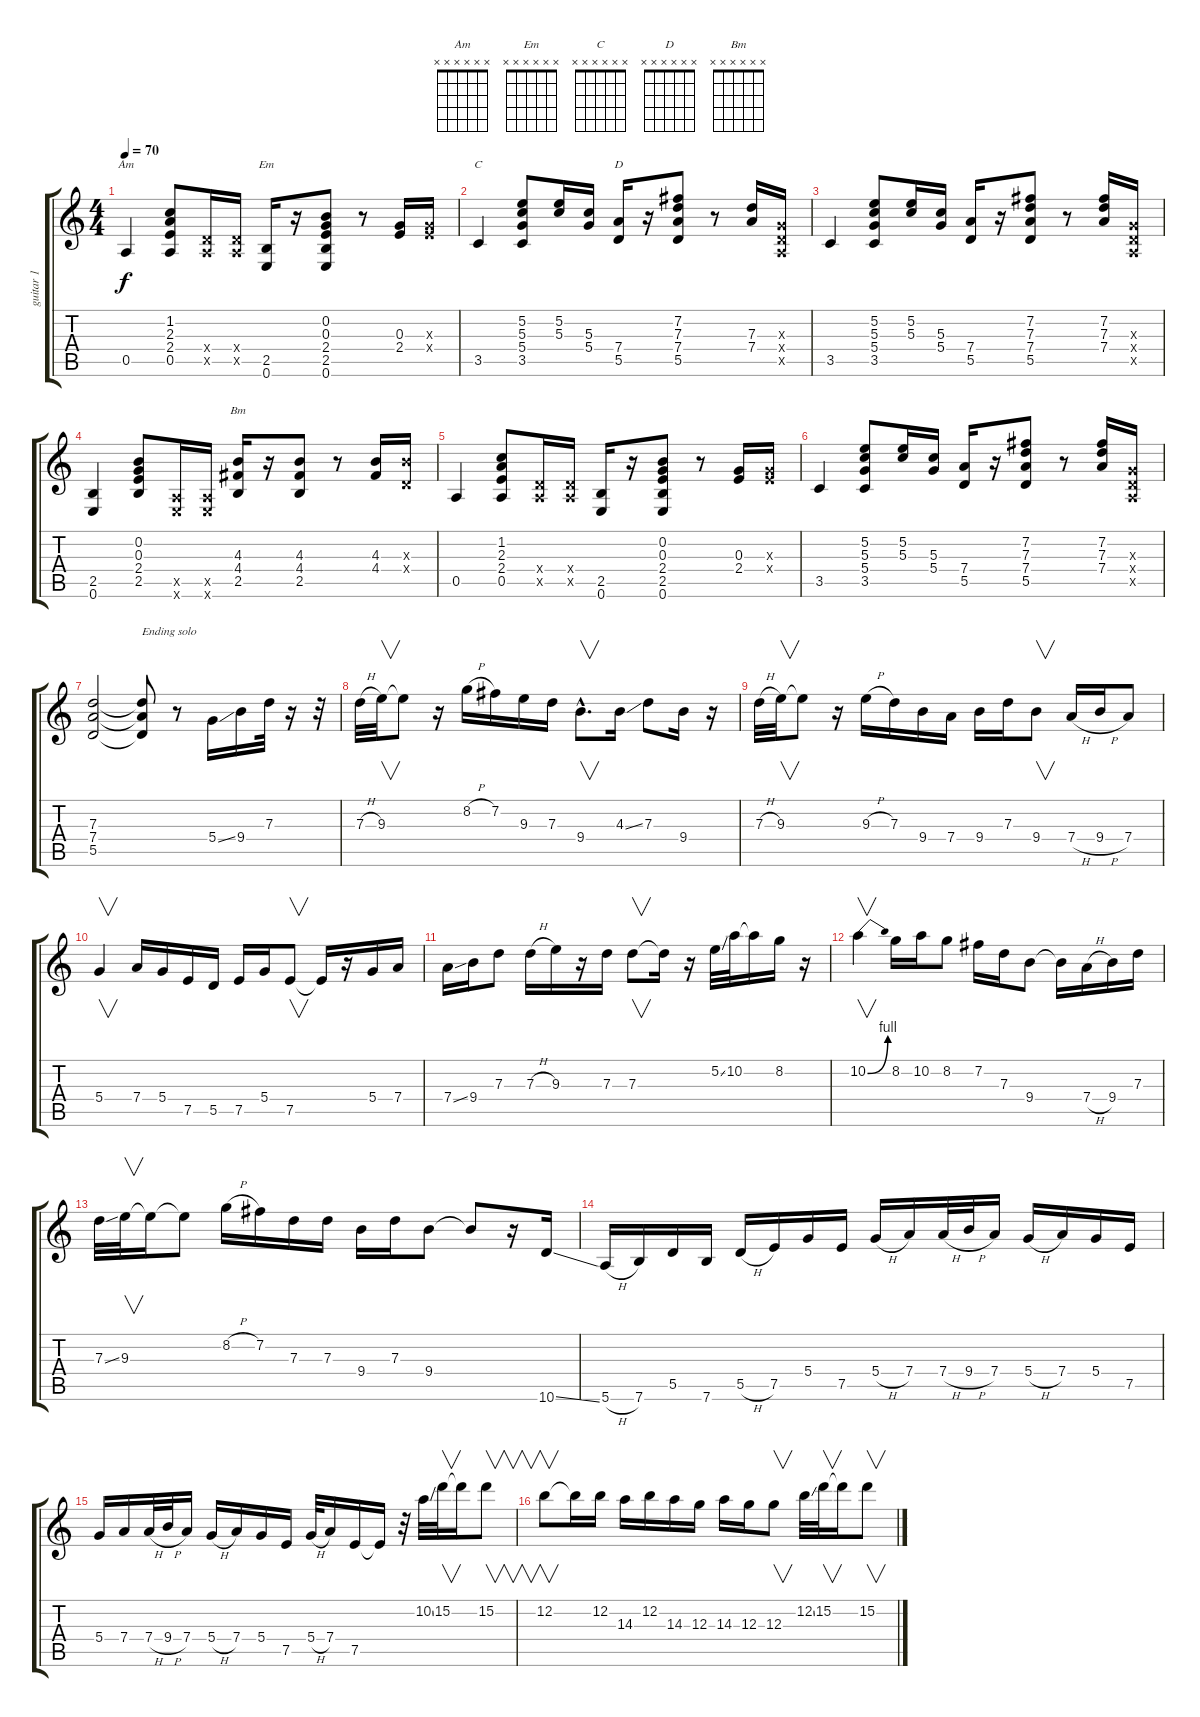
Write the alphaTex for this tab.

\track ("guitar 1" "guitar 1") {instrument overdrivenguitar}
\staff {score tabs}
\tuning (E4 B3 G3 D3 A2 E2) {hide}
\chord ("Am" x x x x x x) {firstfret 0}
\chord ("Em" x x x x x x) {firstfret 0}
\chord ("C" x x x x x x) {firstfret 0}
\chord ("D" x x x x x x) {firstfret 0}
\chord ("Bm" x x x x x x) {firstfret 0}
\ts (4 4)
\tempo 70
\clef g2
\ks c
0.5.4{ch "Am" dy f} (1.2 2.3 2.4 0.5).8 (0.4{x} 0.5{x}).16 (0.4{x} 0.5{x}).16 (2.5 0.6).16{ch "Em"} r.16 (0.2 0.3 2.4 2.5 0.6).8 r.8 (0.3 2.4).16 (0.3{x} 2.4{x}).16 |
3.5.4{ch "C"} (5.2 5.3 5.4 3.5).8 (5.2 5.3).16 (5.3 5.4).16 (7.4 5.5).16{ch "D"} r.16 (7.2 7.3 7.4 5.5).8 r.8 (7.3 7.4).16 (0.3{x} 0.4{x} 0.5{x}).16 |
3.5.4 (5.2 5.3 5.4 3.5).8 (5.2 5.3).16 (5.3 5.4).16 (7.4 5.5).16 r.16 (7.2 7.3 7.4 5.5).8 r.8 (7.2 7.3 7.4).16 (0.3{x} 0.4{x} 0.5{x}).16 |
(2.5 0.6).4 (0.2 0.3 2.4 2.5).8 (0.5{x} 0.6{x}).16 (0.5{x} 0.6{x}).16 (4.3 4.4 2.5).16{ch "Bm"} r.16 (4.3 4.4 2.5).8 r.8 (4.3 4.4).16 (4.3{x} 0.4{x}).16 |
0.5.4 (1.2 2.3 2.4 0.5).8 (0.4{x} 0.5{x}).16 (0.4{x} 0.5{x}).16 (2.5 0.6).16 r.16 (0.2 0.3 2.4 2.5 0.6).8 r.8 (0.3 2.4).16 (0.3{x} 2.4{x}).16 |
3.5.4 (5.2 5.3 5.4 3.5).8 (5.2 5.3).16 (5.3 5.4).16 (7.4 5.5).16 r.16 (7.2 7.3 7.4 5.5).8 r.8 (7.2 7.3 7.4).16 (0.3{x} 0.4{x} 0.5{x}).16 |
(7.3 7.4 5.5).2 (7.3{t} 7.4{t} 5.5{t}).8{txt "Ending solo"} r.8 5.4{ss}.16{volume 16 instrument overdrivenguitar} 9.4.16 7.3.32 r.16 r.32 |
7.3{h}.32 9.3.32{v} 9.3{t}.8 r.16 8.2{h}.16 7.2.16 9.3.16 7.3.16 9.4{hac}.8{v d} 4.3{ss}.16 7.3.8 9.4.16 r.16 |
7.3{h}.32 9.3.32{v} 9.3{t}.8 r.16 9.3{h}.16 7.3.16 9.4.16 7.4.16 9.4.16 7.3.16 9.4.8{v} 7.4{h}.16 9.4{h}.16 7.4.8 |
5.4.4{v} 7.4.16 5.4.16 7.5.16 5.5.16 7.5.16 5.4.16 7.5.8{v} 7.5{t}.16 r.16 5.4.16 7.4.16 |
7.4{ss}.16 9.4.16 7.3.8 7.3{h}.16 9.3.16 r.16 7.3.16 7.3.8{v} 7.3{t}.16 r.16 5.2{ss}.32 10.2.32 10.2{t}.16 8.2.16 r.16 |
10.2{be (bend 0 0 60 4)}.4{v} 8.2.16 10.2.16 8.2.8 7.2.16 7.3.16 9.4.8 9.4{t}.16 7.4{h}.16 9.4.16 7.3.16 |
7.3{ss}.32 9.3.32{v} 9.3{t}.16 9.3{t}.8 8.2{h}.16 7.2.16 7.3.16 7.3.16 9.4.16 7.3.16 9.4.8 9.4{t}.8 r.16 10.6{ss}.16 |
5.6{h}.16 7.6.16 5.5.16 7.6.16 5.5{h}.16 7.5.16 5.4.16 7.5.16 5.4{h}.16 7.4.16 7.4{h}.32 9.4{h}.32 7.4.16 5.4{h}.16 7.4.16 5.4.16 7.5.16 |
5.4.16 7.4.16 7.4{h}.32 9.4{h}.32 7.4.16 5.4{h}.16 7.4.16 5.4.16 7.5.16 5.4{h}.32 7.4.16 7.5.16 7.5{t}.16 r.32 10.2{ss}.32 15.2.32{v} 15.2{t}.16 15.2.8{v} |
12.2.8{v} 12.2{t}.16 12.2.16 14.3.16 12.2.16 14.3.16 12.3.16 14.3.16 12.3.16 12.3.8{v} 12.2{ss}.32 15.2.32{v} 15.2{t}.16 15.2.8{v}
